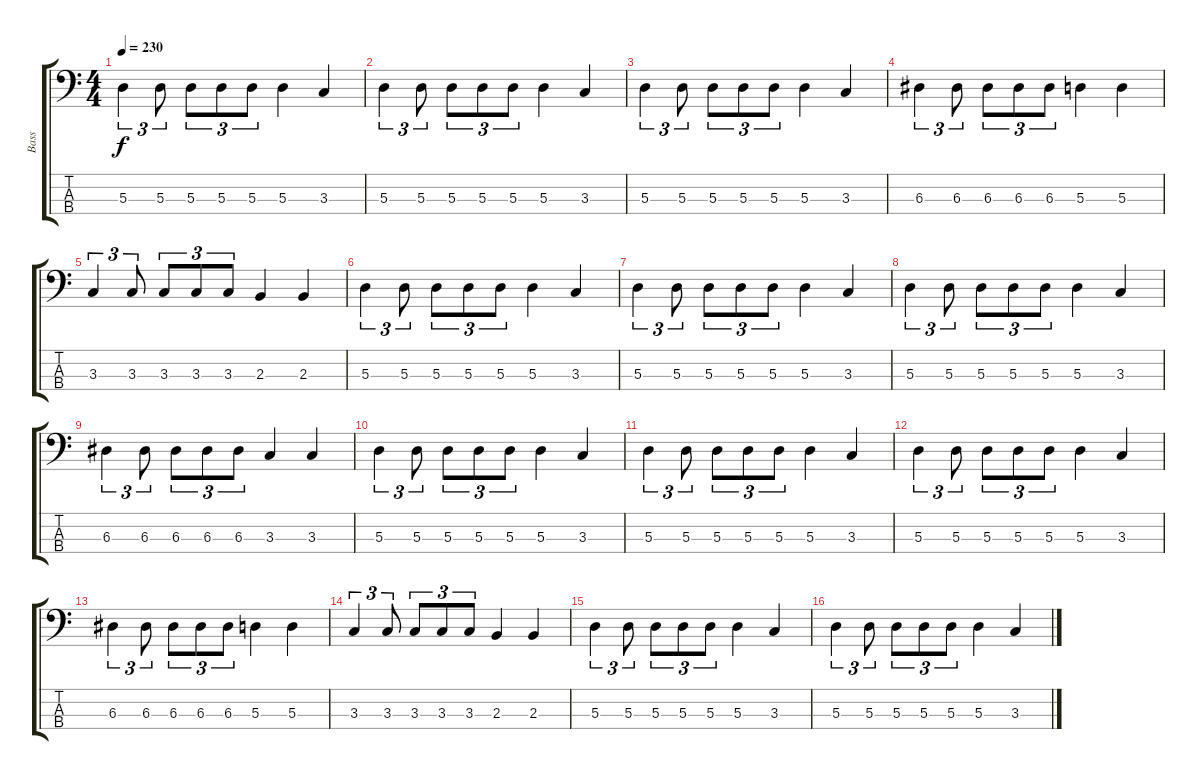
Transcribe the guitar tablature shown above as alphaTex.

\track ("Bass" "Bass") {instrument electricbassfinger}
\staff {score tabs}
\tuning (G2 D2 A1 E1) {hide}
\ts (4 4)
\tempo 230
\clef f4
\ks c
5.3.4{tu (3 2) dy f} 5.3.8{tu (3 2)} 5.3.8{tu (3 2)} 5.3.8{tu (3 2)} 5.3.8{tu (3 2)} 5.3.4 3.3.4 |
5.3.4{tu (3 2)} 5.3.8{tu (3 2)} 5.3.8{tu (3 2)} 5.3.8{tu (3 2)} 5.3.8{tu (3 2)} 5.3.4 3.3.4 |
5.3.4{tu (3 2)} 5.3.8{tu (3 2)} 5.3.8{tu (3 2)} 5.3.8{tu (3 2)} 5.3.8{tu (3 2)} 5.3.4 3.3.4 |
6.3.4{tu (3 2)} 6.3.8{tu (3 2)} 6.3.8{tu (3 2)} 6.3.8{tu (3 2)} 6.3.8{tu (3 2)} 5.3.4 5.3.4 |
3.3.4{tu (3 2)} 3.3.8{tu (3 2)} 3.3.8{tu (3 2)} 3.3.8{tu (3 2)} 3.3.8{tu (3 2)} 2.3.4 2.3.4 |
5.3.4{tu (3 2)} 5.3.8{tu (3 2)} 5.3.8{tu (3 2)} 5.3.8{tu (3 2)} 5.3.8{tu (3 2)} 5.3.4 3.3.4 |
5.3.4{tu (3 2)} 5.3.8{tu (3 2)} 5.3.8{tu (3 2)} 5.3.8{tu (3 2)} 5.3.8{tu (3 2)} 5.3.4 3.3.4 |
5.3.4{tu (3 2)} 5.3.8{tu (3 2)} 5.3.8{tu (3 2)} 5.3.8{tu (3 2)} 5.3.8{tu (3 2)} 5.3.4 3.3.4 |
6.3.4{tu (3 2)} 6.3.8{tu (3 2)} 6.3.8{tu (3 2)} 6.3.8{tu (3 2)} 6.3.8{tu (3 2)} 3.3.4 3.3.4 |
5.3.4{tu (3 2)} 5.3.8{tu (3 2)} 5.3.8{tu (3 2)} 5.3.8{tu (3 2)} 5.3.8{tu (3 2)} 5.3.4 3.3.4 |
5.3.4{tu (3 2)} 5.3.8{tu (3 2)} 5.3.8{tu (3 2)} 5.3.8{tu (3 2)} 5.3.8{tu (3 2)} 5.3.4 3.3.4 |
5.3.4{tu (3 2)} 5.3.8{tu (3 2)} 5.3.8{tu (3 2)} 5.3.8{tu (3 2)} 5.3.8{tu (3 2)} 5.3.4 3.3.4 |
6.3.4{tu (3 2)} 6.3.8{tu (3 2)} 6.3.8{tu (3 2)} 6.3.8{tu (3 2)} 6.3.8{tu (3 2)} 5.3.4 5.3.4 |
3.3.4{tu (3 2)} 3.3.8{tu (3 2)} 3.3.8{tu (3 2)} 3.3.8{tu (3 2)} 3.3.8{tu (3 2)} 2.3.4 2.3.4 |
5.3.4{tu (3 2)} 5.3.8{tu (3 2)} 5.3.8{tu (3 2)} 5.3.8{tu (3 2)} 5.3.8{tu (3 2)} 5.3.4 3.3.4 |
5.3.4{tu (3 2)} 5.3.8{tu (3 2)} 5.3.8{tu (3 2)} 5.3.8{tu (3 2)} 5.3.8{tu (3 2)} 5.3.4 3.3.4
